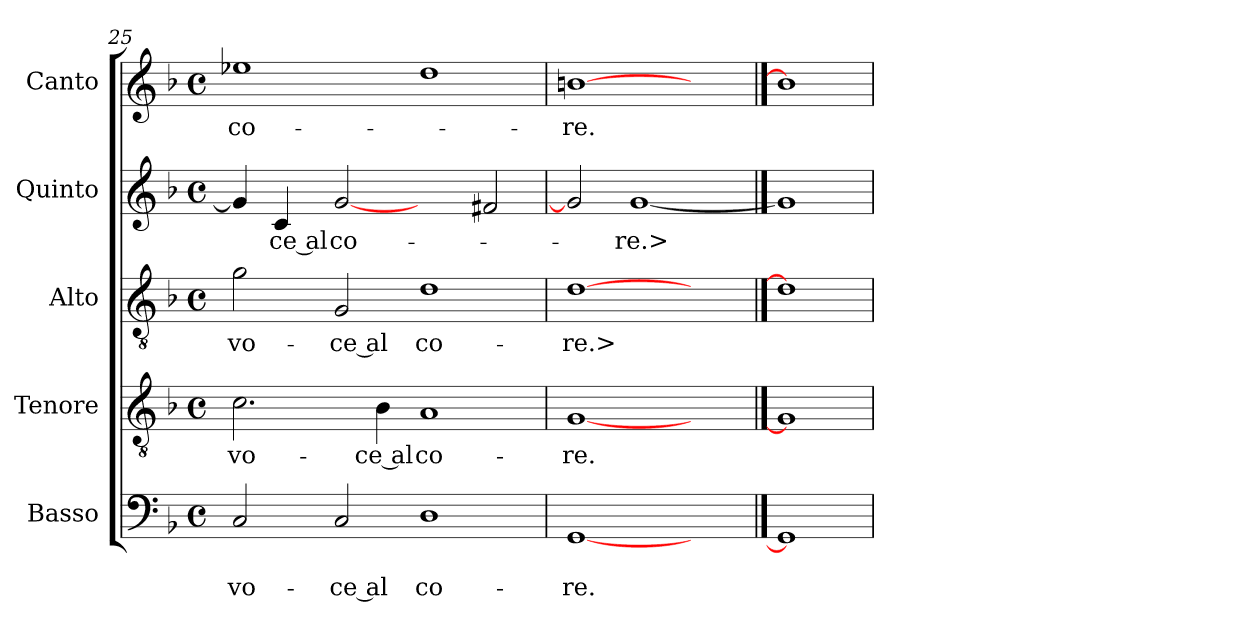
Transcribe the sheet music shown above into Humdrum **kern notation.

**kern	**text	**text	**kern	**text	**kern	**text	**kern	**text	**kern	**text
*part5	*part5	*part5	*part4	*part4	*part3	*part3	*part2	*part2	*part1	*part1
*staff5	*staff5	*staff5	*staff4	*staff4	*staff3	*staff3	*staff2	*staff2	*staff1	*staff1
*I"Basso	*	*	*I"Tenore	*	*I"Alto	*	*I"Quinto	*	*I"Canto	*
*I'B	*	*	*I'T	*	*I'A	*	*	*	*I'C	*
*clefF4	*	*	*clefGv2	*	*clefGv2	*	*clefG2	*	*clefG2	*
*k[b-]	*	*	*k[b-]	*	*k[b-]	*	*k[b-]	*	*k[b-]	*
*F:	*	*	*F:	*	*F:	*	*F:	*	*F:	*
*M4/4	*	*	*M4/4	*	*M4/4	*	*M4/4	*	*M4/4	*
*met(c)	*	*	*met(c)	*	*met(c)	*	*met(c)	*	*met(c)	*
=25	=25	=25	=25	=25	=25	=25	=25	=25	=25	=25
2C	.	vo-	2.c	vo-	2g	vo-	4g]	.	1ee-X	co-
.	.	.	.	.	.	.	4c	-ce al	.	.
2C	.	-ce al	.	.	2G	-ce al	[2g	co-	.	.
.	.	.	4B-	-ce al	.	.	.	.	.	.
1D	.	co-	1A	co-	1d	co-	2ryy	.	1dd	.
.	.	.	.	.	.	.	2f#X	.	.	.
=26	=26	=26	=26	=26	=26	=26	=26	=26	=26	=26
[1GG	.	-re.	[1G	-re.	[1d	-re.>	2g]	.	[1bn	-re.
.	.	.	.	.	.	.	[1g	-re.>	.	.
2ryy	.	.	2ryy	.	2ryy	.	.	.	2ryy	.
==27	==27	==27	==27	==27	==27	==27	==27	==27	==27	==27
1GG]	.	.	1G]	.	1d]	.	1g]	.	1b]	.
=	=	=	=	=	=	=	=	=	=	=
*-	*-	*-	*-	*-	*-	*-	*-	*-	*-	*-
